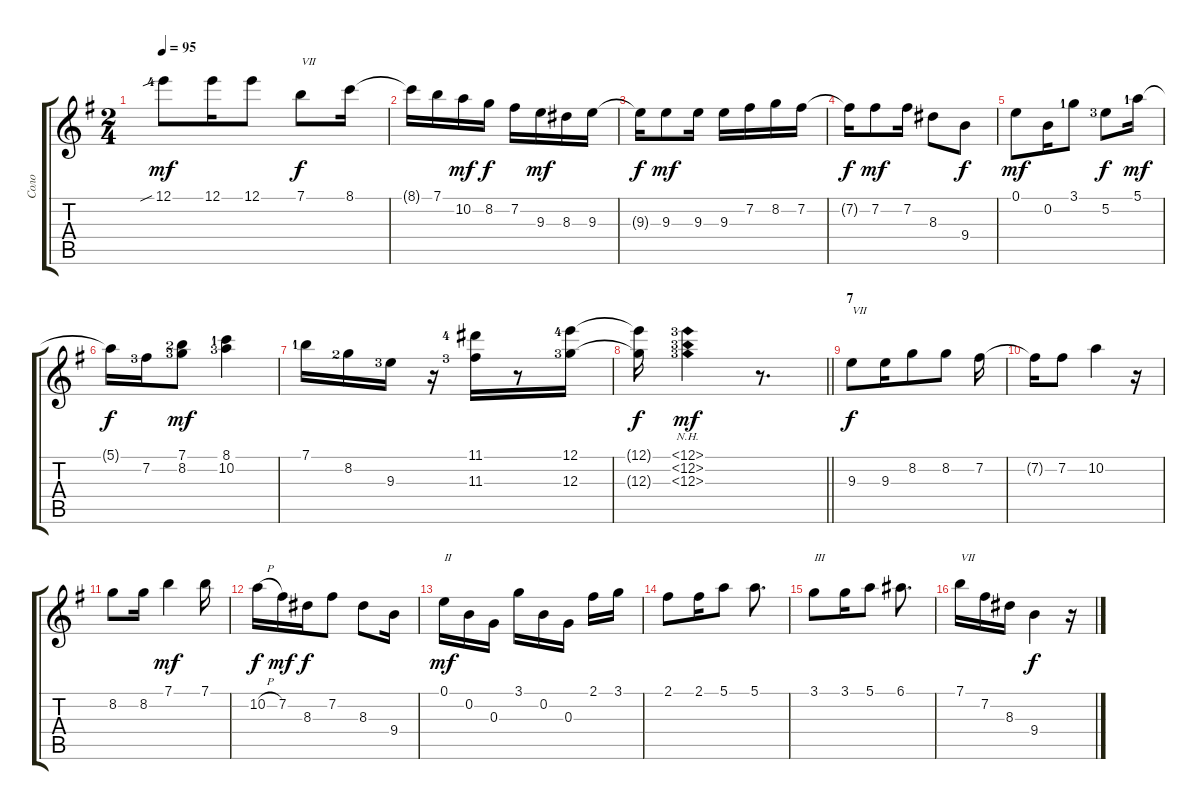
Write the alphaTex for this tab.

\track ("Соло" "Соло") {instrument acousticguitarsteel}
\staff {score tabs}
\tuning (E4 B3 G3 D3 A2 E2) {hide}
\ts (2 4)
\tempo 95
\clef g2
\ks eminor
12.1{sib lf 5}.8{dy mf} 12.1.16 12.1.8 7.1.8{txt "VII" dy f} 8.1.16 |
8.1{t}.16 7.1.16 10.2.16{dy mf} 8.2.16{dy f} 7.2.16 9.3.16{dy mf} 8.3.16 9.3.16 |
9.3{t}.16{dy f} 9.3.8{dy mf} 9.3.16 9.3.16 7.2.16 8.2.16 7.2.16 |
7.2{t}.16{dy f} 7.2.8{dy mf} 7.2.16 8.3.8 9.4.8{dy f} |
0.1.8{dy mf} 0.2.16 3.1{lf 2}.8 5.2{lf 4}.8{dy f} 5.1{lf 2}.16{dy mf} |
5.1{t}.16{dy f} 7.2{lf 4}.16 (7.1{lf 3} 8.2{lf 4}).8{dy mf} (8.1{lf 2} 10.2{lf 4}).4 |
7.1{lf 2}.16 8.2{lf 3}.16 9.3{lf 4}.16 r.16 (11.1{lf 5} 11.3{lf 4}).16 r.8 (12.1{lf 5} 12.3{lf 4}).16 |
\barLineRight lightlight
(12.1{t} 12.3{t}).16{dy f} (12.1{nh lf 4} 12.2{nh lf 4} 12.3{nh lf 4}).4{dy mf} r.8{d} |
\section ("" "7")
9.3.8{txt "VII" dy f beam merge} 9.3.16 8.2.8{beam merge} 8.2.8{beam split} 7.2.16 |
7.2{t}.16 7.2.8 10.2.4 r.16 |
8.2.8 8.2.16 7.1.4{dy mf} 7.1.16 |
10.2{h}.16{dy f} 7.2.16{dy mf} 8.3.16{dy f} 7.2.8 8.3.8 9.4.16 |
0.1.16{txt "II" dy mf} 0.2.16 0.3.16{beam split} 3.1.16{beam merge} 0.2.16 0.3.16{beam split} 2.1.16 3.1.16 |
2.1.8 2.1.16 5.1.8 5.1.8{d} |
3.1.8{txt "III"} 3.1.16 5.1.8 6.1.8{d} |
7.1.16{txt "VII"} 7.2.16 8.3.16 9.4.4{dy f} r.16
